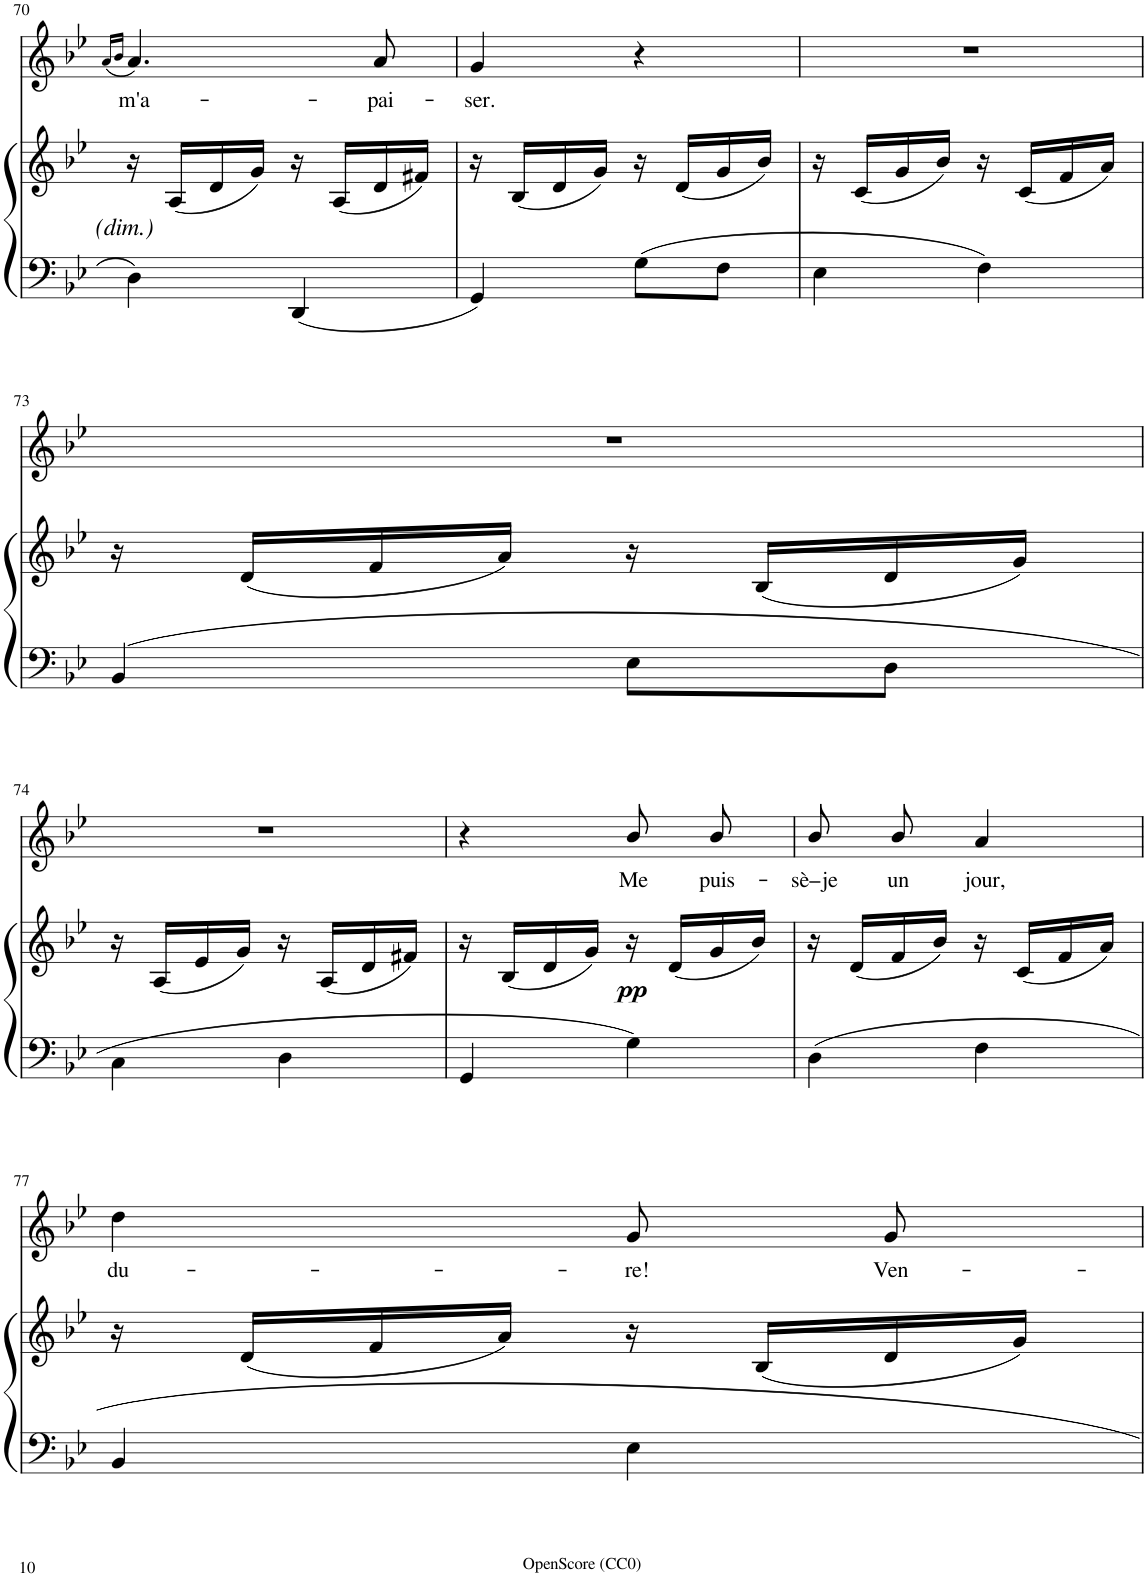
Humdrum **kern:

**kern	**kern	**dynam	**kern	**text
*part2	*part2	*part2	*part1	*part1
*staff3	*staff2	*staff2/3	*staff1	*staff1
*I"Piano	*	*	*I"Voice	*
*I'Pno	*	*	*	*
!!LO:PB:g=z
*clefF4	*clefG2	*	*clefG2	*
*k[b-e-]	*k[b-e-]	*	*k[b-e-]	*
*M2/4	*M2/4	*	*M2/4	*
=70	=70	=70	=70	=70
.	.	.	(16qa/LL	.
.	.	.	16qb-/JJ	.
!	!	!	!	!LO:LY:b
4D\	16r	.	4.a/)	m'a-
.	(16A/LL	.	.	.
.	16d/	.	.	.
.	16g/JJ)	.	.	.
4DD/	16r	.	.	.
.	(16A/LL	.	.	.
!	!	!	!	!LO:LY:b
.	16d/	.	8a/	-pai-
.	16f#X/JJ)	.	.	.
=71	=71	=71	=71	=71
!	!	!	!	!LO:LY:b
4GG/	16r	.	4g/	-ser.
.	(16B-/LL	.	.	.
.	16d/	.	.	.
.	16g/JJ)	.	.	.
8G\L	16r	.	4r	.
.	(16d/LL	.	.	.
8F\J	16g/	.	.	.
.	16b-/JJ)	.	.	.
=72	=72	=72	=72	=72
4E-\	16r	.	2r	.
.	(16c/LL	.	.	.
.	16g/	.	.	.
.	16b-/JJ)	.	.	.
4F\	16r	.	.	.
.	(16c/LL	.	.	.
.	16f/	.	.	.
.	16a/JJ)	.	.	.
!!LO:LB:g=z
=73	=73	=73	=73	=73
4BB-/	16r	.	2r	.
.	(16d/LL	.	.	.
.	16f/	.	.	.
.	16a/JJ)	.	.	.
8E-\L	16r	.	.	.
.	(16B-/LL	.	.	.
8D\J	16d/	.	.	.
.	16g/JJ)	.	.	.
!!LO:LB:g=z
=74	=74	=74	=74	=74
4C\	16r	.	2r	.
.	(16A/LL	.	.	.
.	16e-/	.	.	.
.	16g/JJ)	.	.	.
4D\	16r	.	.	.
.	(16A/LL	.	.	.
.	16d/	.	.	.
.	16f#X/JJ)	.	.	.
=75	=75	=75	=75	=75
4GG/	16r	.	4r	.
.	(16B-/LL	.	.	.
.	16d/	.	.	.
.	16g/JJ)	.	.	.
!	!	!LO:DY:b	!	!LO:LY:b
4G\	16r	pp	8b-/	Me
.	(16d/LL	.	.	.
!	!	!	!	!LO:LY:b
.	16g/	.	8b-/	puis-
.	16b-/JJ)	.	.	.
=76	=76	=76	=76	=76
!	!	!	!	!LO:LY:b
4D\	16r	.	8b-/	-sè–je
.	(16d/LL	.	.	.
!	!	!	!	!LO:LY:b
.	16f/	.	8b-/	un
.	16b-/JJ)	.	.	.
!	!	!	!	!LO:LY:b
4F\	16r	.	4a/	jour,
.	(16c/LL	.	.	.
.	16f/	.	.	.
.	16a/JJ)	.	.	.
!!LO:LB:g=z
=77	=77	=77	=77	=77
!	!	!	!	!LO:LY:b
4BB-/	16r	.	4dd\	du-
.	(16d/LL	.	.	.
.	16f/	.	.	.
.	16a/JJ)	.	.	.
!	!	!	!	!LO:LY:b
4E-\	16r	.	8g/	-re!
.	(16B-/LL	.	.	.
!	!	!	!	!LO:LY:b
.	16d/	.	8g/	Ven-
.	16g/JJ)	.	.	.
=	=	=	=	=
*-	*-	*-	*-	*-
